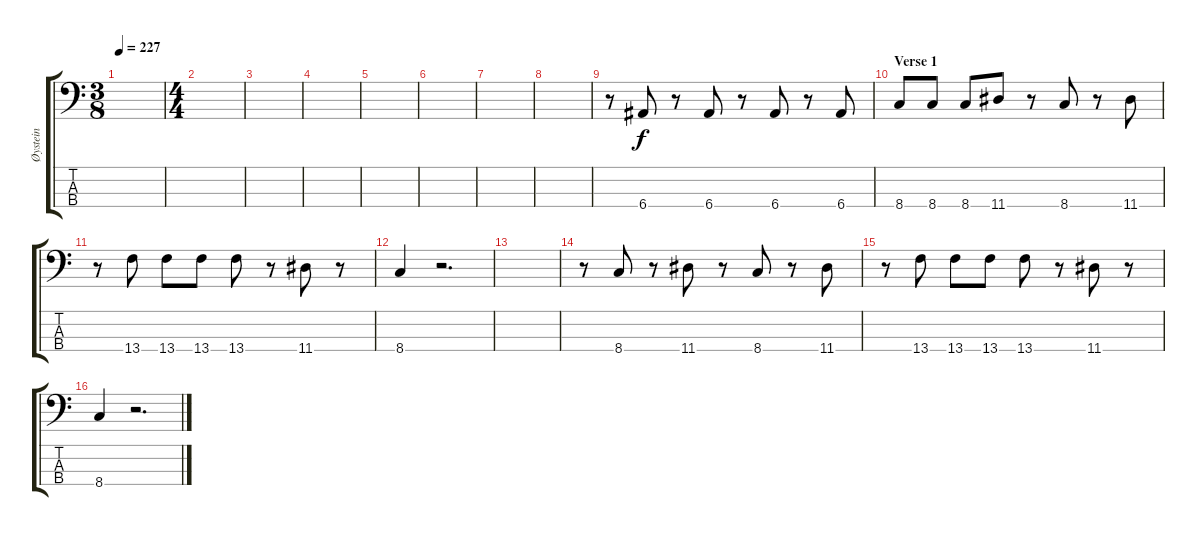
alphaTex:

\track ("Øystein" "Øystein") {instrument electricbassfinger}
\staff {score tabs}
\tuning (G2 D2 A1 E1) {hide}
\ts (3 8)
\tempo 227
\clef f4
\ks c
|
\ts (4 4)
|
|
|
|
|
|
|
r.8 6.4.8 r.8 6.4.8 r.8 6.4.8 r.8 6.4.8 |
\section ("" "Verse 1")
8.4.8 8.4.8 8.4.8 11.4.8 r.8 8.4.8 r.8 11.4.8 |
r.8 13.4.8 13.4.8 13.4.8 13.4.8 r.8 11.4.8 r.8 |
8.4.4 r.2{d} |
|
r.8 8.4.8 r.8 11.4.8 r.8 8.4.8 r.8 11.4.8 |
r.8 13.4.8 13.4.8 13.4.8 13.4.8 r.8 11.4.8 r.8 |
8.4.4 r.2{d}
